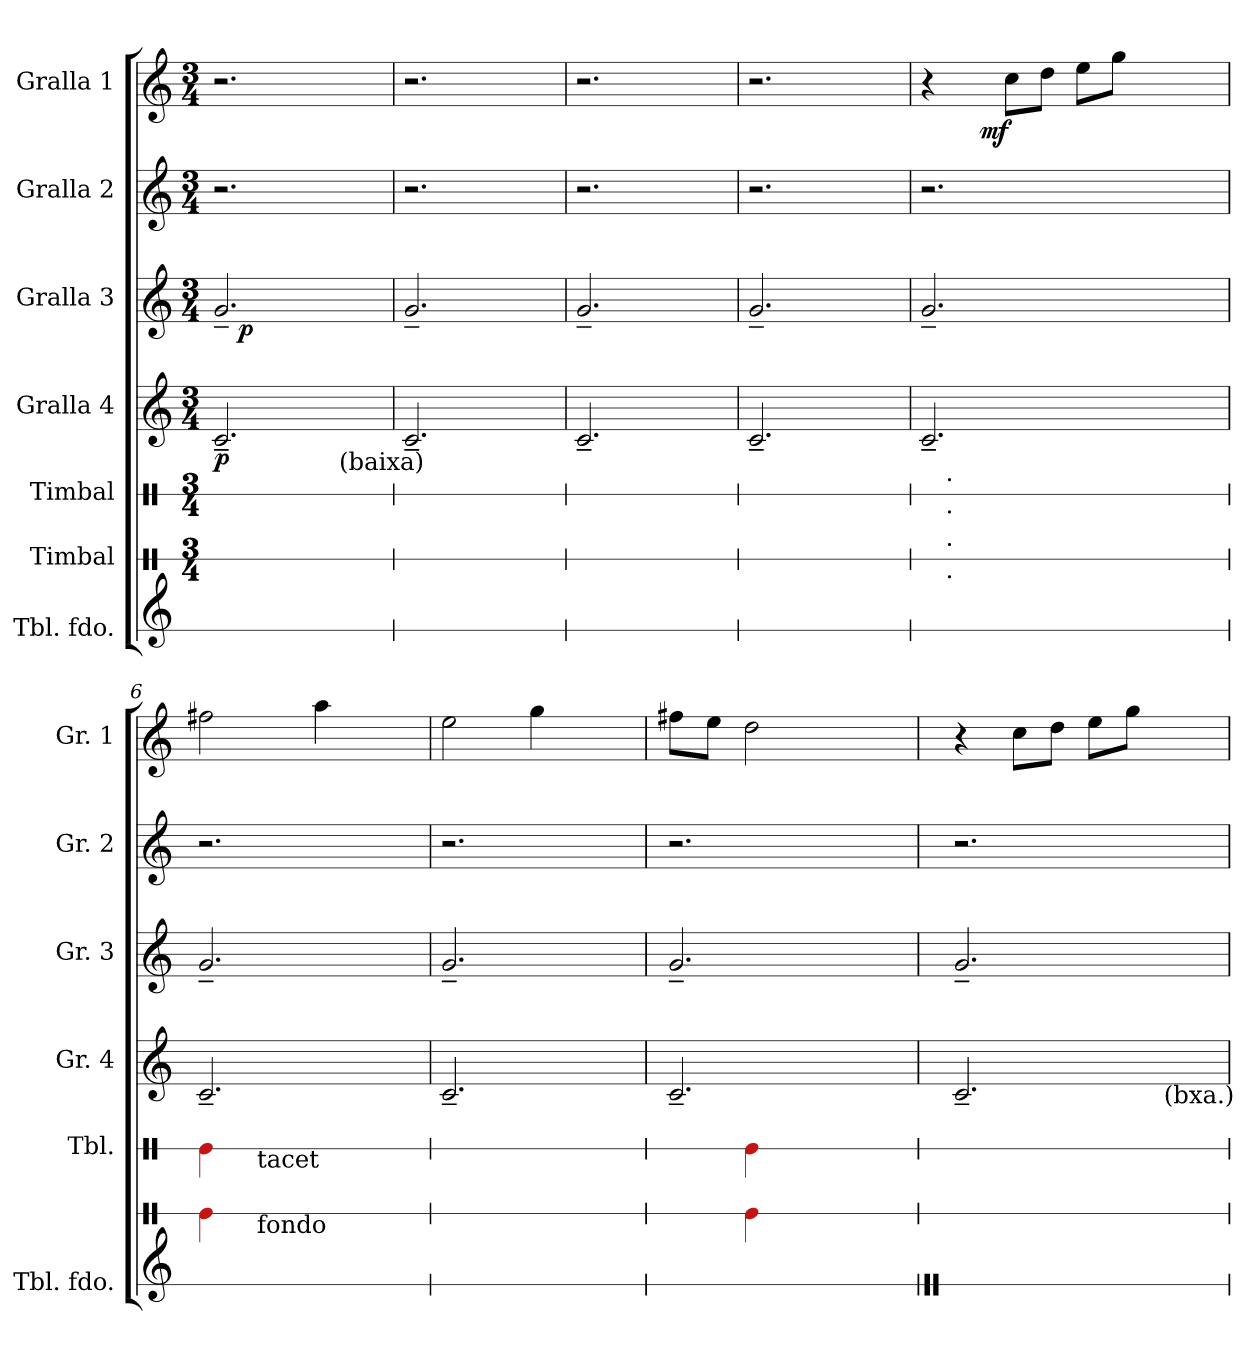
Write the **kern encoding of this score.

**kern	**kern	**kern	**kern	**dynam	**kern	**dynam	**kern	**kern	**dynam
*part7	*part6	*part5	*part4	*part4	*part3	*part3	*part2	*part1	*part1
*staff7	*staff6	*staff5	*staff4	*staff4	*staff3	*staff3	*staff2	*staff1	*staff1
*I"Tbl. fdo.	*I"Timbal	*I"Timbal	*I"Gralla 4	*	*I"Gralla 3	*	*I"Gralla 2	*I"Gralla 1	*
*I'Tbl. fdo.	*	*I'Tbl.	*I'Gr. 4	*	*I'Gr. 3	*	*I'Gr. 2	*I'Gr. 1	*
*stria1	*stria1	*stria1	*	*	*	*	*	*	*
*clefG2	*clefX	*clefX	*clefG2	*	*clefG2	*	*clefG2	*clefG2	*
*k[]	*k[]	*k[]	*k[]	*	*k[]	*	*k[]	*k[]	*
*	*M3/4	*M3/4	*M3/4	*	*M3/4	*	*M3/4	*M3/4	*
*MM80	*MM80	*MM80	*MM80	*	*MM80	*	*MM80	*MM80	*
=1	=1	=1	=1	=1	=1	=1	=1	=1	=1
!	!	!	!	!LO:DY:b	!	!	!	!	!
*	*	*	*	*	*^	*	*	*	*
1ryy	2.ryy	2.ryy	2.c~/	p	2.g~/	16ryy	.	2.r	2.r	.
!	!	!	!	!	!	!	!LO:DY:b	!	!	!
.	.	.	.	.	.	2...ryy	p	.	.	.
!	!	!	!LO:TX:b:t=(baixa)	!	!	!	!	!	!	!
.	4ryy	4ryy	4ryy	.	4ryy	.	.	4ryy	4ryy	.
*	*	*	*	*	*v	*v	*	*	*	*
=2	=2	=2	=2	=2	=2	=2	=2	=2	=2
1ryy	2.ryy	2.ryy	2.c~/	.	2.g~/	.	2.r	2.r	.
.	4ryy	4ryy	4ryy	.	4ryy	.	4ryy	4ryy	.
=3	=3	=3	=3	=3	=3	=3	=3	=3	=3
1ryy	2.ryy	2.ryy	2.c~/	.	2.g~/	.	2.r	2.r	.
.	4ryy	4ryy	4ryy	.	4ryy	.	4ryy	4ryy	.
=4	=4	=4	=4	=4	=4	=4	=4	=4	=4
1ryy	2.ryy	2.ryy	2.c~/	.	2.g~/	.	2.r	2.r	.
.	4ryy	4ryy	4ryy	.	4ryy	.	4ryy	4ryy	.
=5	=5	=5	=5	=5	=5	=5	=5	=5	=5
*	*^	*^	*	*	*	*	*	*^	*
1ryy	2.ryy	16ryy	2.ryy	16ryy	2.c~/	.	2.g~/	.	2.r	4r	8.ryy	.
!	!	!	!	!LO:TX:b:t=.	!	!	!	!	!	!	!	!
!	!	!	!	!LO:TX:a:t=.	!	!	!	!	!	!	!	!
!	!	!LO:TX:b:t=.	!	!	!	!	!	!	!	!	!	!
!	!	!LO:TX:a:t=.	!	!	!	!	!	!	!	!	!	!
.	.	2...ryy	.	2...ryy	.	.	.	.	.	.	.	.
!	!	!	!	!	!	!	!	!	!	!	!	!LO:DY:b
.	.	.	.	.	.	.	.	.	.	.	2ryy	mf
.	.	.	.	.	.	.	.	.	.	8cc\L	.	.
.	.	.	.	.	.	.	.	.	.	8dd\J	.	.
.	.	.	.	.	.	.	.	.	.	8ee\L	.	.
.	.	.	.	.	.	.	.	.	.	8gg\J	.	.
.	.	.	.	.	.	.	.	.	.	.	4ryy	.
.	4ryy	.	4ryy	.	4ryy	.	4ryy	.	4ryy	4ryy	.	.
.	.	.	.	.	.	.	.	.	.	.	16ryy	.
=6	=6	=6	=6	=6	=6	=6	=6	=6	=6	=6	=6	=6
!	!	!	!LO:TX:a:t=tacet de 1a	!	!	!	!	!	!	!	!	!
*	*v	*v	*	*	*	*	*	*	*	*v	*v	*
*	*	*v	*v	*	*	*	*	*	*	*
1ryy	4e\	4e\	2.c~/	.	2.g~/	.	2.r	2ff#X\	.
!	!	!LO:TX:b:t=tacet	!	!	!	!	!	!	!
!	!LO:TX:b:t=fondo	!	!	!	!	!	!	!	!
.	2ryy	2ryy	.	.	.	.	.	.	.
.	.	.	.	.	.	.	.	4aa\	.
.	4ryy	4ryy	4ryy	.	4ryy	.	4ryy	4ryy	.
=7	=7	=7	=7	=7	=7	=7	=7	=7	=7
1ryy	2.ryy	2.ryy	2.c~/	.	2.g~/	.	2.r	2ee\	.
.	.	.	.	.	.	.	.	4gg\	.
.	4ryy	4ryy	4ryy	.	4ryy	.	4ryy	4ryy	.
=8	=8	=8	=8	=8	=8	=8	=8	=8	=8
1ryy	4ryy	4ryy	2.c~/	.	2.g~/	.	2.r	8ff#X\L	.
.	.	.	.	.	.	.	.	8ee\J	.
.	4e\	4e\	.	.	.	.	.	2dd\	.
.	4ryy	4ryy	.	.	.	.	.	.	.
.	4ryy	4ryy	4ryy	.	4ryy	.	4ryy	4ryy	.
!!LO:LB:g=z
=9	=9	=9	=9	=9	=9	=9	=9	=9	=9
*clefX	*	*	*	*	*	*	*	*	*
1ryy	2.ryy	2.ryy	2.c~/	.	2.g~/	.	2.r	4r	.
.	.	.	.	.	.	.	.	8cc\L	.
.	.	.	.	.	.	.	.	8dd\J	.
.	.	.	.	.	.	.	.	8ee\L	.
.	.	.	.	.	.	.	.	8gg\J	.
!	!	!	!LO:TX:b:t=(bxa.)	!	!	!	!	!	!
.	4ryy	4ryy	4ryy	.	4ryy	.	4ryy	4ryy	.
=	=	=	=	=	=	=	=	=	=
*-	*-	*-	*-	*-	*-	*-	*-	*-	*-
